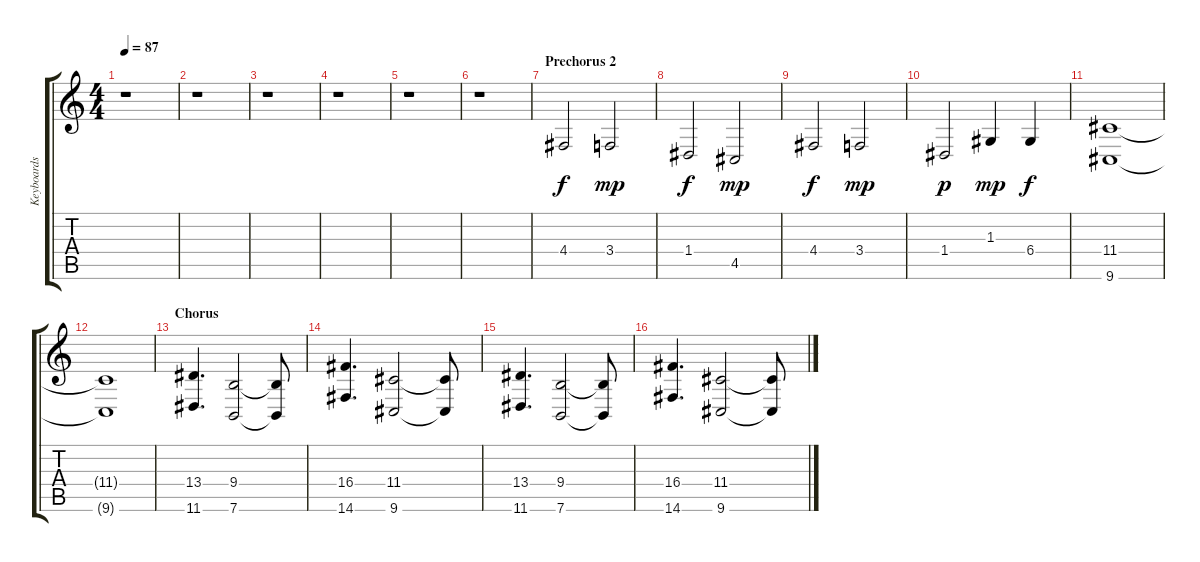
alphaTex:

\track ("Keyboards (2)" "Keyboards ") {instrument pad2warm}
\staff {score tabs}
\tuning (E4 B3 G3 D3 A2 E2) {hide}
\ts (4 4)
\tempo 87
\clef g2
\ks c
r.1{dy f} |
r.1 |
r.1 |
r.1 |
r.1 |
r.1 |
\section ("" "Prechorus 2")
4.4.2 3.4.2{dy mp} |
1.4.2{dy f} 4.5.2{dy mp} |
4.4.2{dy f} 3.4.2{dy mp} |
1.4.2{dy p} 1.3.4{dy mp} 6.4.4{dy f} |
(11.4 9.6).1 |
(11.4{t} 9.6{t}).1 |
\section ("" "Chorus")
(13.4 11.6).4{d} (9.4 7.6).2 (9.4{t} 7.6{t}).8 |
(16.4 14.6).4{d} (11.4 9.6).2 (11.4{t} 9.6{t}).8 |
(13.4 11.6).4{d} (9.4 7.6).2 (9.4{t} 7.6{t}).8 |
(16.4 14.6).4{d} (11.4 9.6).2 (11.4{t} 9.6{t}).8
